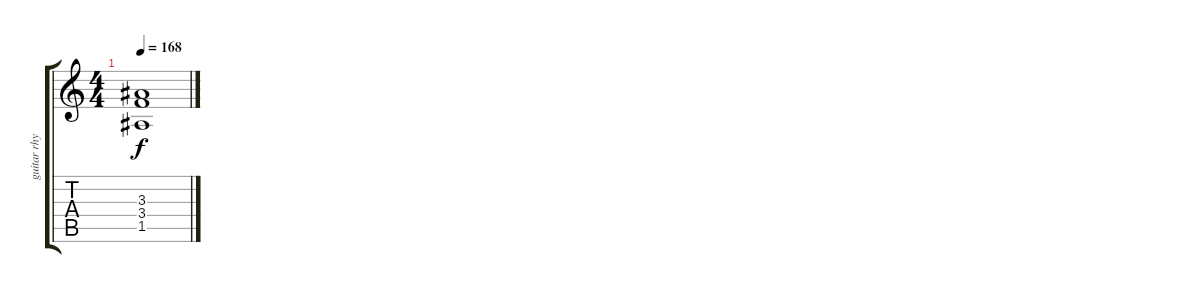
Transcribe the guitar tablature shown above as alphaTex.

\track ("guitar rhythm" "guitar rhy") {instrument distortionguitar}
\staff {score tabs}
\tuning (E4 B3 G3 D3 A2 E2) {hide}
\ts (4 4)
\tempo 168
\clef g2
\ks c
(3.3{t} 3.4{t} 1.5{t}).1{dy f}
